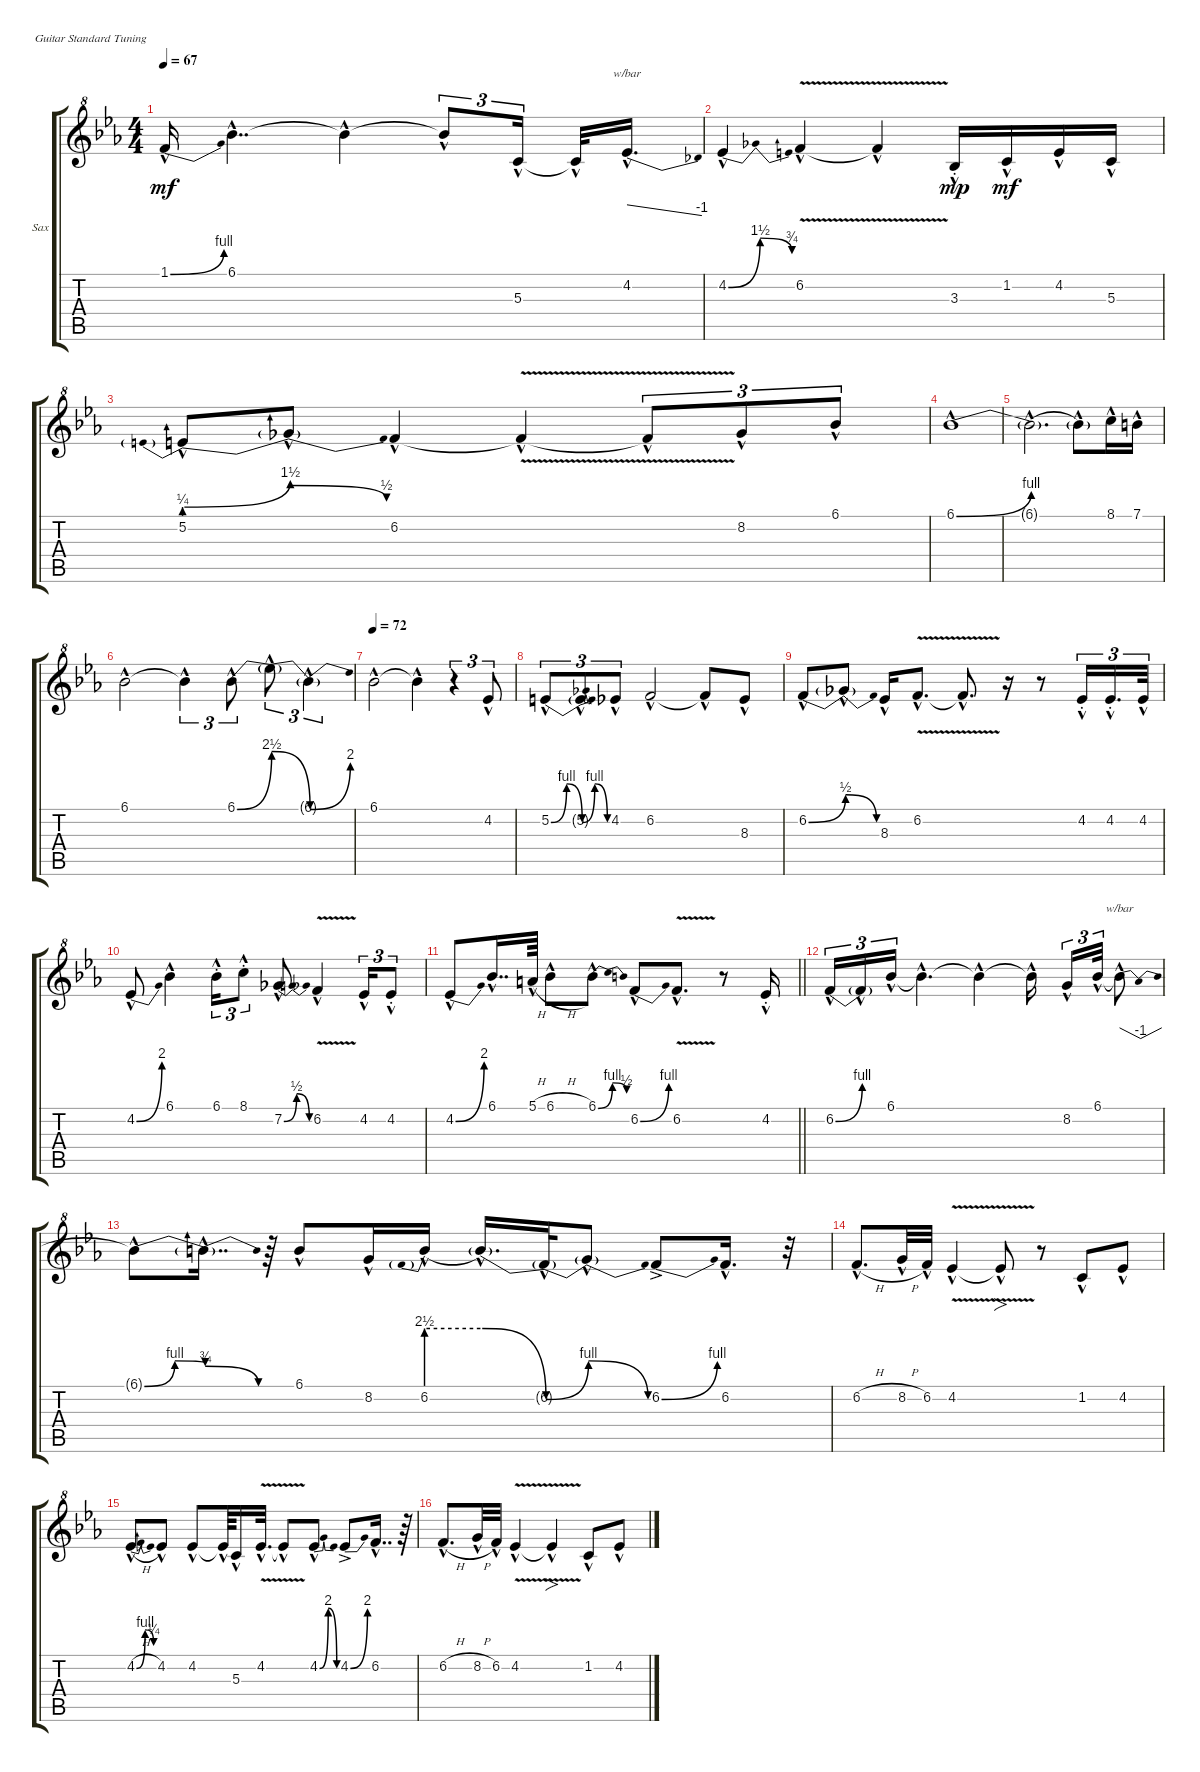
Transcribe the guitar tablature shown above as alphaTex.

\defaultSystemsLayout 4
\bracketExtendMode groupsimilarinstruments
\firstSystemTrackNameOrientation horizontal
\otherSystemsTrackNameOrientation horizontal
\track ("Saxophone" "Sax") {instrument electricguitarclean}
\staff {score tabs}
\tuning (E4 B3 G3 D3 A2 E2)
\ts (4 4)
\tempo 67
\clef g2
\ottava 8va
\scale
0.333333
\ks eb
1.1{be (bend 6 0 25.8 4) hac}.16{dy mf} 6.1{hac}.4{dd} 6.1{hac t}.4 6.1{hac t}.8{tu (3 2)} 5.3{hac}.16{tu (3 2)} 5.3{hac t}.32 4.2{hac}.16{d tbe (dive default 44.4 0 60 -4)} |
\scale
0.333333 4.2{be (bendrelease 0 0 13.2 6 54 6 60 3) hac}.4 6.2{v hac}.4 6.2{v hac t}.4 3.3{hac st}.16{dy mp} 1.2{hac}.16{dy mf} 4.2{hac}.16 5.3{hac}.16 |
\scale
0.333333 5.2{be (prebendbend 0 1 45 6) hac}.8 5.2{be (release 18.599999999999998 5 59.4 2) hac t}.8 6.2{hac}.4 6.2{v hac t}.4 6.2{hac t}.8{tu (3 2)} 8.2{hac}.8{tu (3 2)} 6.1{hac}.8{tu (3 2)} |
\scale
0.333333 6.1{be (bend 0 0 5.3999999999999995 4) hac}.1 |
\scale
0.333333 6.1{be (hold 0 0 60 0) hac t}.2{d} 6.1{be (hold 0 0 60 0) hac t}.8 8.1{hac}.16 7.1{hac}.16 |
\scale
0.333333 6.1{hac}.2 6.1{hac t}.4{tu (3 2)} 6.1{be (bend 0 0 16.8 10) hac}.8{tu (3 2)} 6.1{be (release 43.8 10 59.4 0) hac t}.8{tu (3 2)} 6.1{be (bend 0.6 0 10.2 8) hac t}.4{tu (3 2)} |
\tempo 72
\scale
0.333333 6.1{hac}.2 6.1{hac t}.4 r.4{tu (3 2)} 4.2{hac}.8{tu (3 2)} |
\scale
0.333333 5.2{be (bendrelease 0.6 0 9 4 50.4 4 59.4 0) hac}.8{tu (3 2)} 5.2{be (bendrelease 0 0 7.8 4 35.4 4 48 0) hac t}.8{tu (3 2)} 4.2{hac}.8{tu (3 2)} 6.2{hac}.2 6.2{hac t}.8 8.3{hac}.8 |
\scale
0.333333 6.2{be (bend 0 0 18.599999999999998 2) hac}.8 6.2{be (release 20.4 2 29.4 0) hac t}.8 8.3{hac}.16 6.2{v hac}.8{d} 6.2{v hac t}.8{d} r.16 r.8 4.2{hac st}.16{tu (3 2)} 4.2{hac st}.16{d tu (3 2)} 4.2{hac}.32{tu (3 2)} |
\scale
0.333333 4.2{be (bend 0.6 0 7.199999999999999 8) hac}.8 6.1{hac}.4 6.1{hac st}.16{tu (3 2)} 8.1{hac st}.8{tu (3 2)} 7.2{be (bendrelease 0 0 10.2 2 34.199999999999996 2 42 0) hac}.8 6.2{v hac}.4 4.2{hac}.16{tu (3 2)} 4.2{hac st}.8{tu (3 2)} |
\barLineRight lightlight
4.2{be (bend 3.5999999999999996 0 11.4 8) hac}.8 6.1{hac}.16{dd} 5.1{h hac}.64 6.1{h hac}.8 6.1{be (bendrelease 0 0 6 4 47.4 4 59.4 2) hac}.8 6.2{be (bend 12 0 34.199999999999996 4) hac}.8 6.2{v hac}.8{d} r.8 4.2{hac st}.16 |
6.2{be (bend 30 0 53.4 4) hac}.16{tu (3 2)} 6.2{be (hold 0 0 60 0) hac t}.16{tu (3 2)} 6.1{hac}.16{tu (3 2)} 6.1{hac t}.4{d} 6.1{hac t}.4 6.1{hac t}.16 8.2{hac}.16{tu (3 2)} 6.1{hac}.32{tu (3 2)} 6.1{hac t}.8{tbe (dip default 45 0 50.4 -4 55.8 -4 59.4 0)} |
6.1{be (bendrelease 0 0 3.5999999999999996 4 48.6 4 60 3) hac t}.8 6.1{be (release 0 3 5.3999999999999995 0) hac t}.16{dd} r.64 6.1{hac}.8 8.2{hac}.16 6.2{be (prebend 0 10 60 10) hac}.16 6.2{be (release 38.4 10 55.8 0) hac t}.16{d} 6.2{be (bend 0 0 15 4) hac t}.32 6.2{be (release 42 4 54 0) hac t}.8 6.2{be (bend 4.8 0 10.799999999999999 4) ac}.8 6.2{hac}.16{d} r.32 |
6.2{h hac}.8{d} 8.2{h hac}.32 6.2{hac}.32 4.2{v hac}.4 4.2{hac t}.8{fo} r.8 1.2{hac}.8 4.2{hac}.8 |
4.2{be (bendrelease 0.6 0 6.6 4 31.2 4 57 1) h hac}.8 4.2{hac}.8 4.2{hac}.8 4.2{hac t}.64 5.3{hac}.16 4.2{v hac}.32{d} 4.2{v hac t}.8 4.2{be (bendrelease 0 0 12 8 46.199999999999996 8 60 0) hac}.8 4.2{be (bend 4.2 0 12.6 8) ac}.8 6.2{hac}.16{dd} r.64 |
6.2{h hac}.8{d} 8.2{h hac}.32 6.2{hac}.32 4.2{v hac}.4 4.2{hac t}.4{fo} 1.2{hac}.8 4.2{hac}.8
